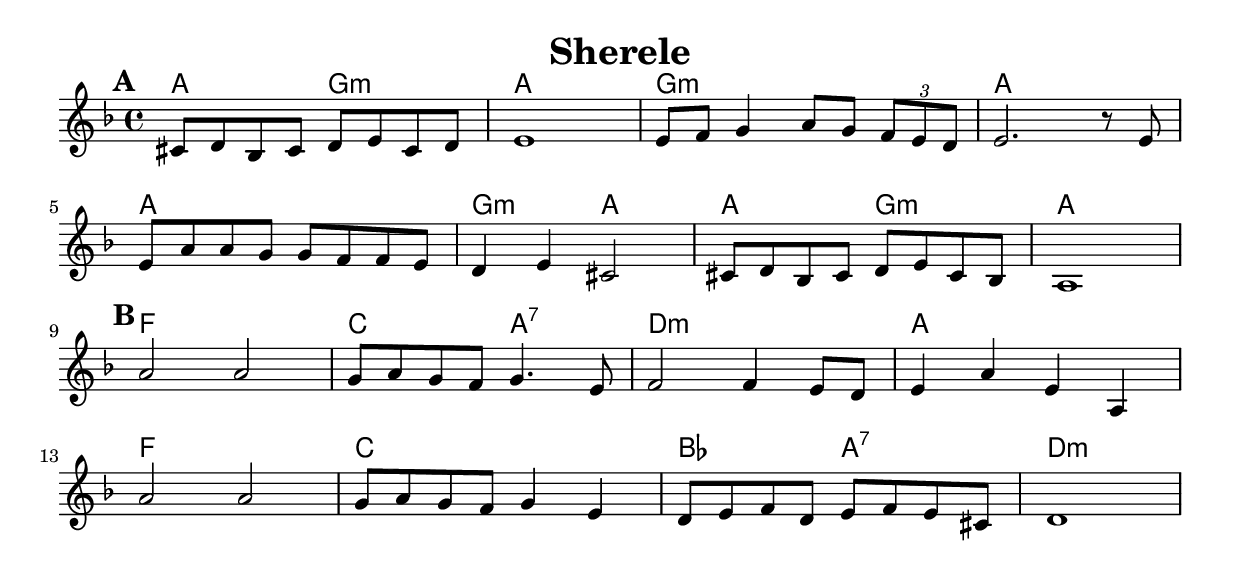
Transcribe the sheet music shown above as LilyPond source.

\version "2.22.1"

T = "Sherele"

C =
\chords {
    | d2 c:min | d1       | c1:min   | d1
    | d1       | c2:min d | d2 c:min | d1
    | bes1     | f2 d:7   | g1:min   | d1
    | bes1     | f1       | ees2 d:7 | g1:min
}

M =
\transpose d d' {

    \set Score.markFormatter = #format-mark-box-alphabet

    \key d \phrygian
    \break \mark \default
    | fis8 g ees fis g a fis g                  | a1
    | a8 bes c'4 d'8 c' \times 2/3 { bes8 a g } | a2. r8 a8
    \break
    | a8 d' d' c' c' bes bes a                  | g4 a fis2
    | fis8 g ees fis g a fis ees                | d1
    \break \mark \default
    | d'2 d'                 | c'8 d' c' bes c'4. a8
    | bes2 bes4 a8 g         | a4 d' a d
    \break
    | d'2 d'                 | c'8 d' c' bes c'4 a
    | g8 a bes g a bes a fis | g1
}


\header {
    title = \T
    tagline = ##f
}

\score {

    \layout {
        indent = 0
        ragged-last = ##f
    }

    \transpose g d << \C \M >>

    \midi {}
}
